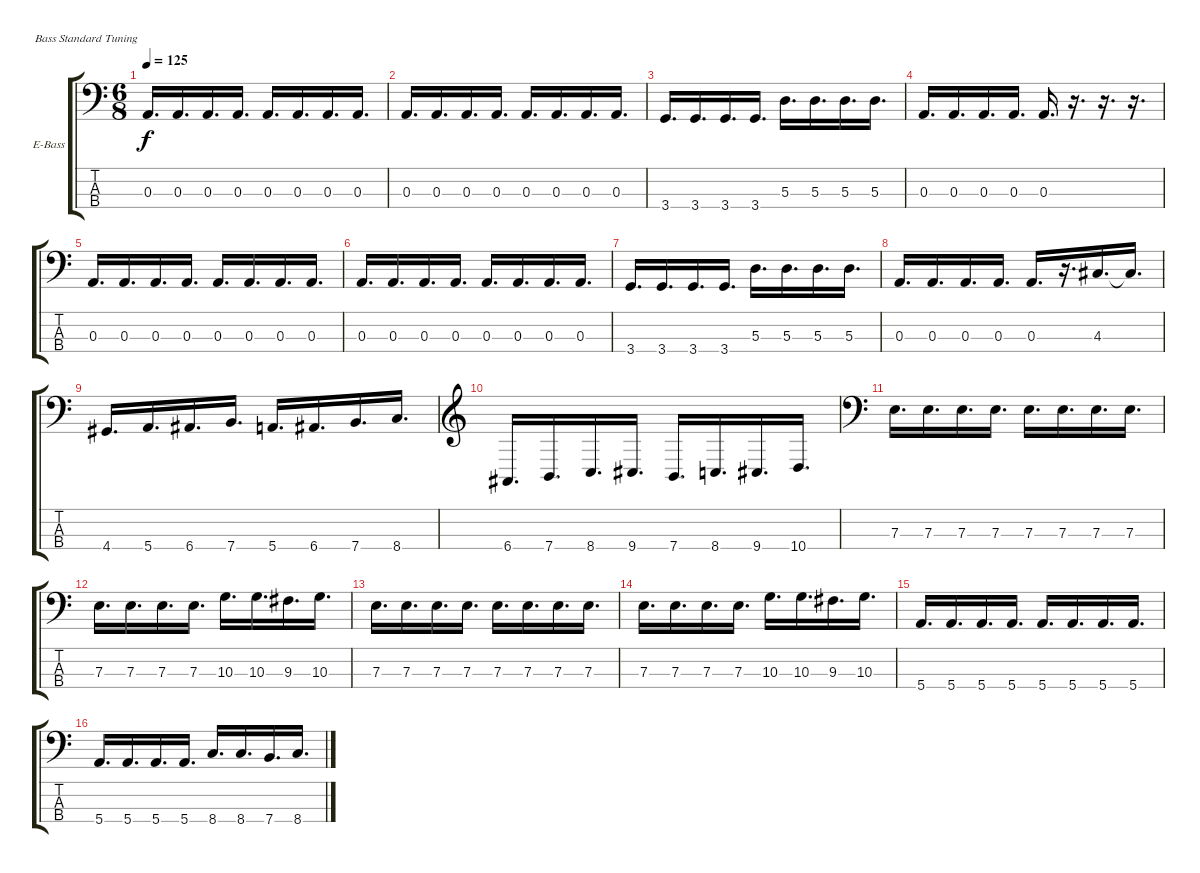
\defaultSystemsLayout 4
\bracketExtendMode groupsimilarinstruments
\firstSystemTrackNameOrientation horizontal
\otherSystemsTrackNameOrientation horizontal
\track ("Electric Bass" "E-Bass") {instrument electricbassfinger}
\staff {score tabs}
\tuning (G2 D2 A1 E1)
\ts (6 8)
\tempo 125
\clef f4
\scale
0.333333
\ks c
0.3.16{d dy f} 0.3.16{d} 0.3.16{d} 0.3.16{d} 0.3.16{d} 0.3.16{d} 0.3.16{d} 0.3.16{d} |
\scale
0.333333 0.3.16{d} 0.3.16{d} 0.3.16{d} 0.3.16{d} 0.3.16{d} 0.3.16{d} 0.3.16{d} 0.3.16{d} |
\scale
0.333333 3.4.16{d} 3.4.16{d} 3.4.16{d} 3.4.16{d} 5.3.16{d} 5.3.16{d} 5.3.16{d} 5.3.16{d} |
\scale
0.333333 0.3.16{d} 0.3.16{d} 0.3.16{d} 0.3.16{d} 0.3.16{d} r.16{d} r.16{d} r.16{d} |
\scale
0.333333 0.3.16{d} 0.3.16{d} 0.3.16{d} 0.3.16{d} 0.3.16{d} 0.3.16{d} 0.3.16{d} 0.3.16{d} |
\scale
0.333333 0.3.16{d} 0.3.16{d} 0.3.16{d} 0.3.16{d} 0.3.16{d} 0.3.16{d} 0.3.16{d} 0.3.16{d} |
\scale
0.333333 3.4.16{d} 3.4.16{d} 3.4.16{d} 3.4.16{d} 5.3.16{d} 5.3.16{d} 5.3.16{d} 5.3.16{d} |
\scale
0.333333 0.3.16{d} 0.3.16{d} 0.3.16{d} 0.3.16{d} 0.3.16{d} r.16{d} 4.3.16{d} 4.3{t}.16{d} |
\scale
0.333333 4.4.16{d} 5.4.16{d} 6.4.16{d} 7.4.16{d} 5.4.16{d} 6.4.16{d} 7.4.16{d} 8.4.16{d} |
\clef g2
\scale
0.333333 6.4.16{d} 7.4.16{d} 8.4.16{d} 9.4.16{d} 7.4.16{d} 8.4.16{d} 9.4.16{d} 10.4.16{d} |
\clef f4
\scale
0.333333 7.3.16{d} 7.3.16{d} 7.3.16{d} 7.3.16{d} 7.3.16{d} 7.3.16{d} 7.3.16{d} 7.3.16{d} |
\scale
0.333333 7.3.16{d} 7.3.16{d} 7.3.16{d} 7.3.16{d} 10.3.16{d} 10.3.16{d} 9.3.16{d} 10.3.16{d} |
\scale
0.333333 7.3.16{d} 7.3.16{d} 7.3.16{d} 7.3.16{d} 7.3.16{d} 7.3.16{d} 7.3.16{d} 7.3.16{d} |
\scale
0.333333 7.3.16{d} 7.3.16{d} 7.3.16{d} 7.3.16{d} 10.3.16{d} 10.3.16{d} 9.3.16{d} 10.3.16{d} |
\scale
0.333333 5.4.16{d} 5.4.16{d} 5.4.16{d} 5.4.16{d} 5.4.16{d} 5.4.16{d} 5.4.16{d} 5.4.16{d} |
\scale
0.333333 5.4.16{d} 5.4.16{d} 5.4.16{d} 5.4.16{d} 8.4.16{d} 8.4.16{d} 7.4.16{d} 8.4.16{d}
